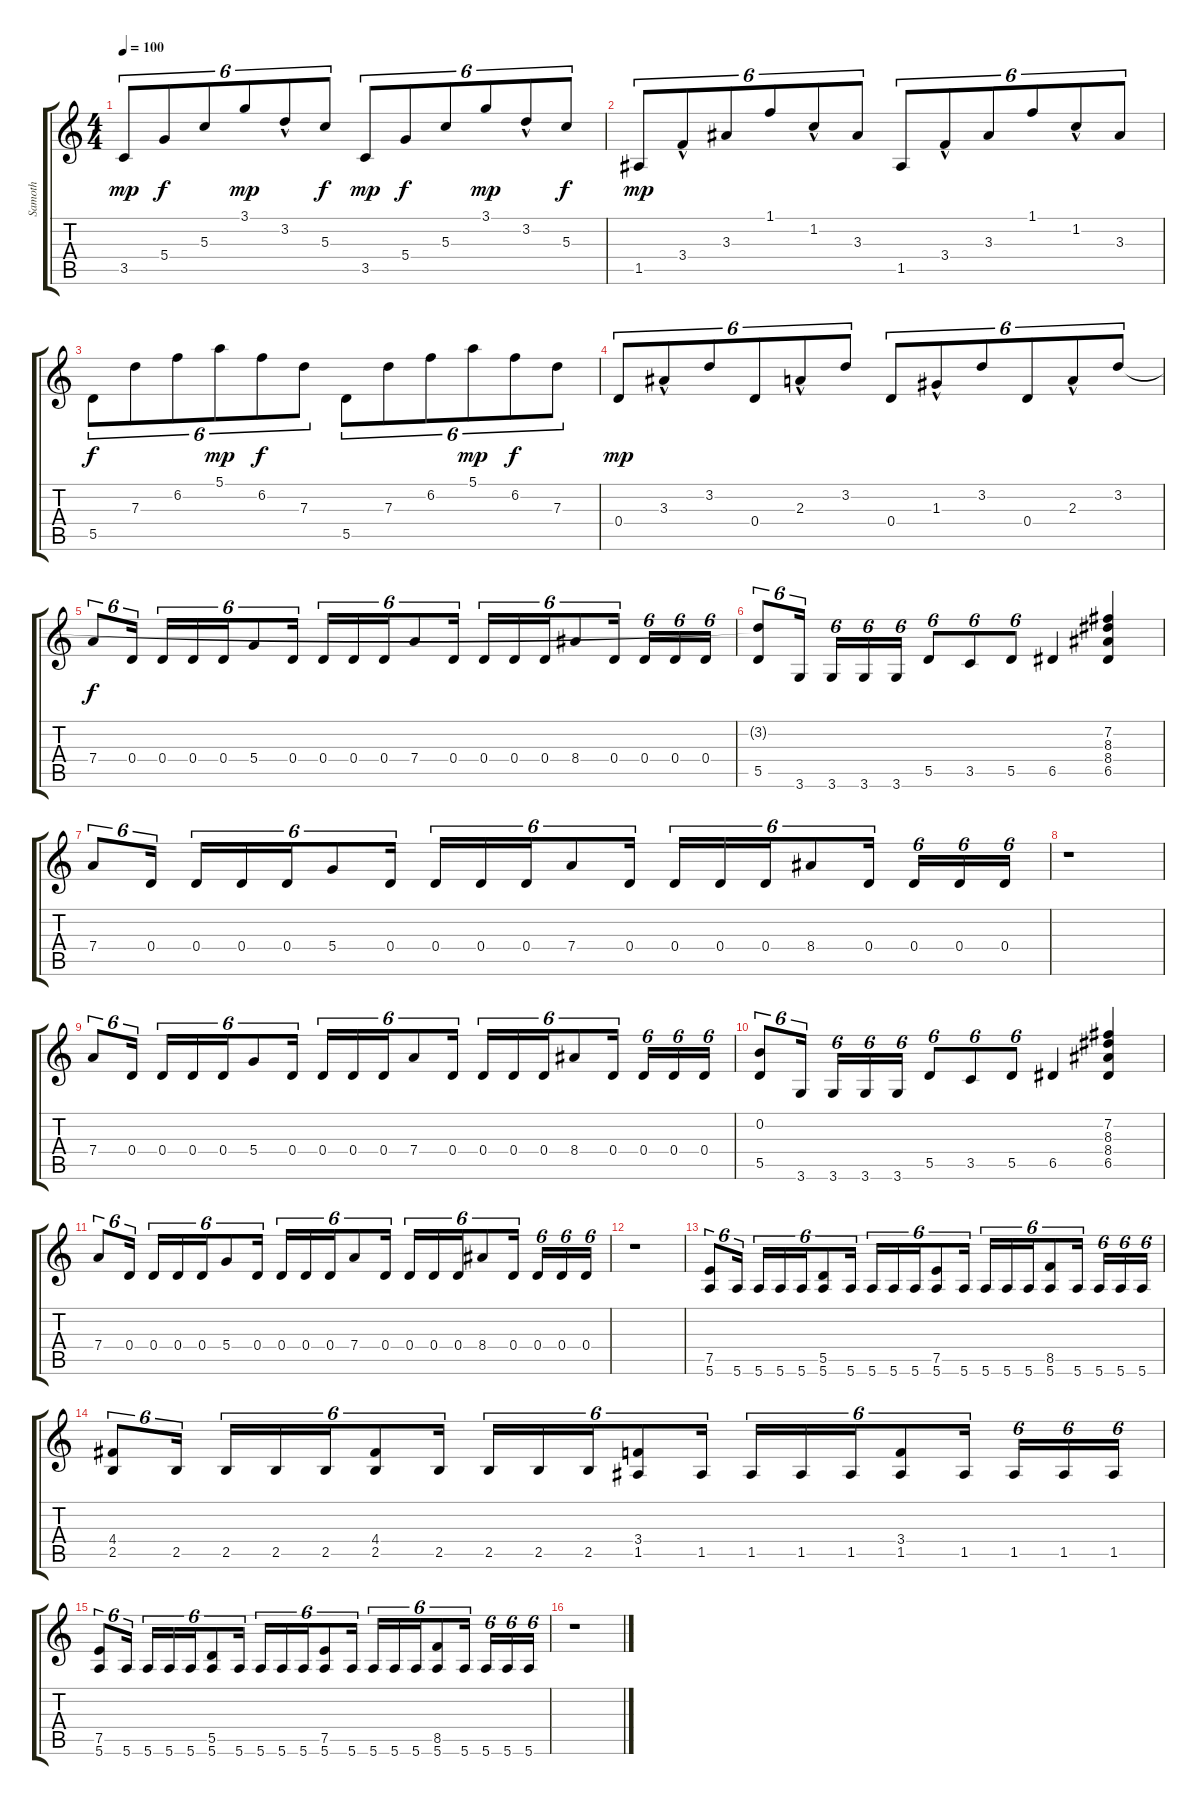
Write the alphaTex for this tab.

\track ("Samoth" "Samoth") {instrument distortionguitar}
\staff {score tabs}
\tuning (E4 B3 G3 D3 A2 E2) {hide}
\ts (4 4)
\tempo 100
\clef g2
\ks c
3.5.8{tu (6 4) dy mp} 5.4.8{tu (6 4) dy f} 5.3.8{tu (6 4)} 3.1.8{tu (6 4) dy mp} 3.2{hac}.8{tu (6 4)} 5.3.8{tu (6 4) dy f} 3.5.8{tu (6 4) dy mp} 5.4.8{tu (6 4) dy f} 5.3.8{tu (6 4)} 3.1.8{tu (6 4) dy mp} 3.2{hac}.8{tu (6 4)} 5.3.8{tu (6 4) dy f} |
1.5.8{tu (6 4) dy mp} 3.4{hac}.8{tu (6 4)} 3.3.8{tu (6 4)} 1.1.8{tu (6 4)} 1.2{hac}.8{tu (6 4)} 3.3.8{tu (6 4)} 1.5.8{tu (6 4)} 3.4{hac}.8{tu (6 4)} 3.3.8{tu (6 4)} 1.1.8{tu (6 4)} 1.2{hac}.8{tu (6 4)} 3.3.8{tu (6 4)} |
5.5.8{tu (6 4) dy f} 7.3.8{tu (6 4)} 6.2.8{tu (6 4)} 5.1.8{tu (6 4) dy mp} 6.2.8{tu (6 4) dy f} 7.3.8{tu (6 4)} 5.5.8{tu (6 4)} 7.3.8{tu (6 4)} 6.2.8{tu (6 4)} 5.1.8{tu (6 4) dy mp} 6.2.8{tu (6 4) dy f} 7.3.8{tu (6 4)} |
0.4.8{tu (6 4) dy mp} 3.3{hac}.8{tu (6 4)} 3.2.8{tu (6 4)} 0.4.8{tu (6 4)} 2.3{hac}.8{tu (6 4)} 3.2.8{tu (6 4)} 0.4.8{tu (6 4)} 1.3{hac}.8{tu (6 4)} 3.2.8{tu (6 4)} 0.4.8{tu (6 4)} 2.3{hac}.8{tu (6 4)} 3.2.8{tu (6 4)} |
7.4.8{tu (6 4) dy f} 0.4.16{tu (6 4)} 0.4.16{tu (6 4)} 0.4.16{tu (6 4)} 0.4.16{tu (6 4)} 5.4.8{tu (6 4)} 0.4.16{tu (6 4)} 0.4.16{tu (6 4)} 0.4.16{tu (6 4)} 0.4.16{tu (6 4)} 7.4.8{tu (6 4)} 0.4.16{tu (6 4)} 0.4.16{tu (6 4)} 0.4.16{tu (6 4)} 0.4.16{tu (6 4)} 8.4.8{tu (6 4)} 0.4.16{tu (6 4)} 0.4.16{tu (6 4)} 0.4.16{tu (6 4)} 0.4.16{tu (6 4)} |
(3.2{t} 5.5).8{tu (6 4)} 3.6.16{tu (6 4)} 3.6.16{tu (6 4)} 3.6.16{tu (6 4)} 3.6.16{tu (6 4)} 5.5.8{tu (6 4)} 3.5.8{tu (6 4)} 5.5.8{tu (6 4)} 6.5.4 (7.2 8.3 8.4 6.5).4 |
7.4.8{tu (6 4)} 0.4.16{tu (6 4)} 0.4.16{tu (6 4)} 0.4.16{tu (6 4)} 0.4.16{tu (6 4)} 5.4.8{tu (6 4)} 0.4.16{tu (6 4)} 0.4.16{tu (6 4)} 0.4.16{tu (6 4)} 0.4.16{tu (6 4)} 7.4.8{tu (6 4)} 0.4.16{tu (6 4)} 0.4.16{tu (6 4)} 0.4.16{tu (6 4)} 0.4.16{tu (6 4)} 8.4.8{tu (6 4)} 0.4.16{tu (6 4)} 0.4.16{tu (6 4)} 0.4.16{tu (6 4)} 0.4.16{tu (6 4)} |
r.1 |
7.4.8{tu (6 4)} 0.4.16{tu (6 4)} 0.4.16{tu (6 4)} 0.4.16{tu (6 4)} 0.4.16{tu (6 4)} 5.4.8{tu (6 4)} 0.4.16{tu (6 4)} 0.4.16{tu (6 4)} 0.4.16{tu (6 4)} 0.4.16{tu (6 4)} 7.4.8{tu (6 4)} 0.4.16{tu (6 4)} 0.4.16{tu (6 4)} 0.4.16{tu (6 4)} 0.4.16{tu (6 4)} 8.4.8{tu (6 4)} 0.4.16{tu (6 4)} 0.4.16{tu (6 4)} 0.4.16{tu (6 4)} 0.4.16{tu (6 4)} |
(0.2 5.5).8{tu (6 4)} 3.6.16{tu (6 4)} 3.6.16{tu (6 4)} 3.6.16{tu (6 4)} 3.6.16{tu (6 4)} 5.5.8{tu (6 4)} 3.5.8{tu (6 4)} 5.5.8{tu (6 4)} 6.5.4 (7.2 8.3 8.4 6.5).4 |
7.4.8{tu (6 4)} 0.4.16{tu (6 4)} 0.4.16{tu (6 4)} 0.4.16{tu (6 4)} 0.4.16{tu (6 4)} 5.4.8{tu (6 4)} 0.4.16{tu (6 4)} 0.4.16{tu (6 4)} 0.4.16{tu (6 4)} 0.4.16{tu (6 4)} 7.4.8{tu (6 4)} 0.4.16{tu (6 4)} 0.4.16{tu (6 4)} 0.4.16{tu (6 4)} 0.4.16{tu (6 4)} 8.4.8{tu (6 4)} 0.4.16{tu (6 4)} 0.4.16{tu (6 4)} 0.4.16{tu (6 4)} 0.4.16{tu (6 4)} |
r.1 |
(7.5 5.6).8{tu (6 4)} 5.6.16{tu (6 4)} 5.6.16{tu (6 4)} 5.6.16{tu (6 4)} 5.6.16{tu (6 4)} (5.5 5.6).8{tu (6 4)} 5.6.16{tu (6 4)} 5.6.16{tu (6 4)} 5.6.16{tu (6 4)} 5.6.16{tu (6 4)} (7.5 5.6).8{tu (6 4)} 5.6.16{tu (6 4)} 5.6.16{tu (6 4)} 5.6.16{tu (6 4)} 5.6.16{tu (6 4)} (8.5 5.6).8{tu (6 4)} 5.6.16{tu (6 4)} 5.6.16{tu (6 4)} 5.6.16{tu (6 4)} 5.6.16{tu (6 4)} |
(4.4 2.5).8{tu (6 4)} 2.5.16{tu (6 4)} 2.5.16{tu (6 4)} 2.5.16{tu (6 4)} 2.5.16{tu (6 4)} (4.4 2.5).8{tu (6 4)} 2.5.16{tu (6 4)} 2.5.16{tu (6 4)} 2.5.16{tu (6 4)} 2.5.16{tu (6 4)} (3.4 1.5).8{tu (6 4)} 1.5.16{tu (6 4)} 1.5.16{tu (6 4)} 1.5.16{tu (6 4)} 1.5.16{tu (6 4)} (3.4 1.5).8{tu (6 4)} 1.5.16{tu (6 4)} 1.5.16{tu (6 4)} 1.5.16{tu (6 4)} 1.5.16{tu (6 4)} |
(7.5 5.6).8{tu (6 4)} 5.6.16{tu (6 4)} 5.6.16{tu (6 4)} 5.6.16{tu (6 4)} 5.6.16{tu (6 4)} (5.5 5.6).8{tu (6 4)} 5.6.16{tu (6 4)} 5.6.16{tu (6 4)} 5.6.16{tu (6 4)} 5.6.16{tu (6 4)} (7.5 5.6).8{tu (6 4)} 5.6.16{tu (6 4)} 5.6.16{tu (6 4)} 5.6.16{tu (6 4)} 5.6.16{tu (6 4)} (8.5 5.6).8{tu (6 4)} 5.6.16{tu (6 4)} 5.6.16{tu (6 4)} 5.6.16{tu (6 4)} 5.6.16{tu (6 4)} |
r.1
